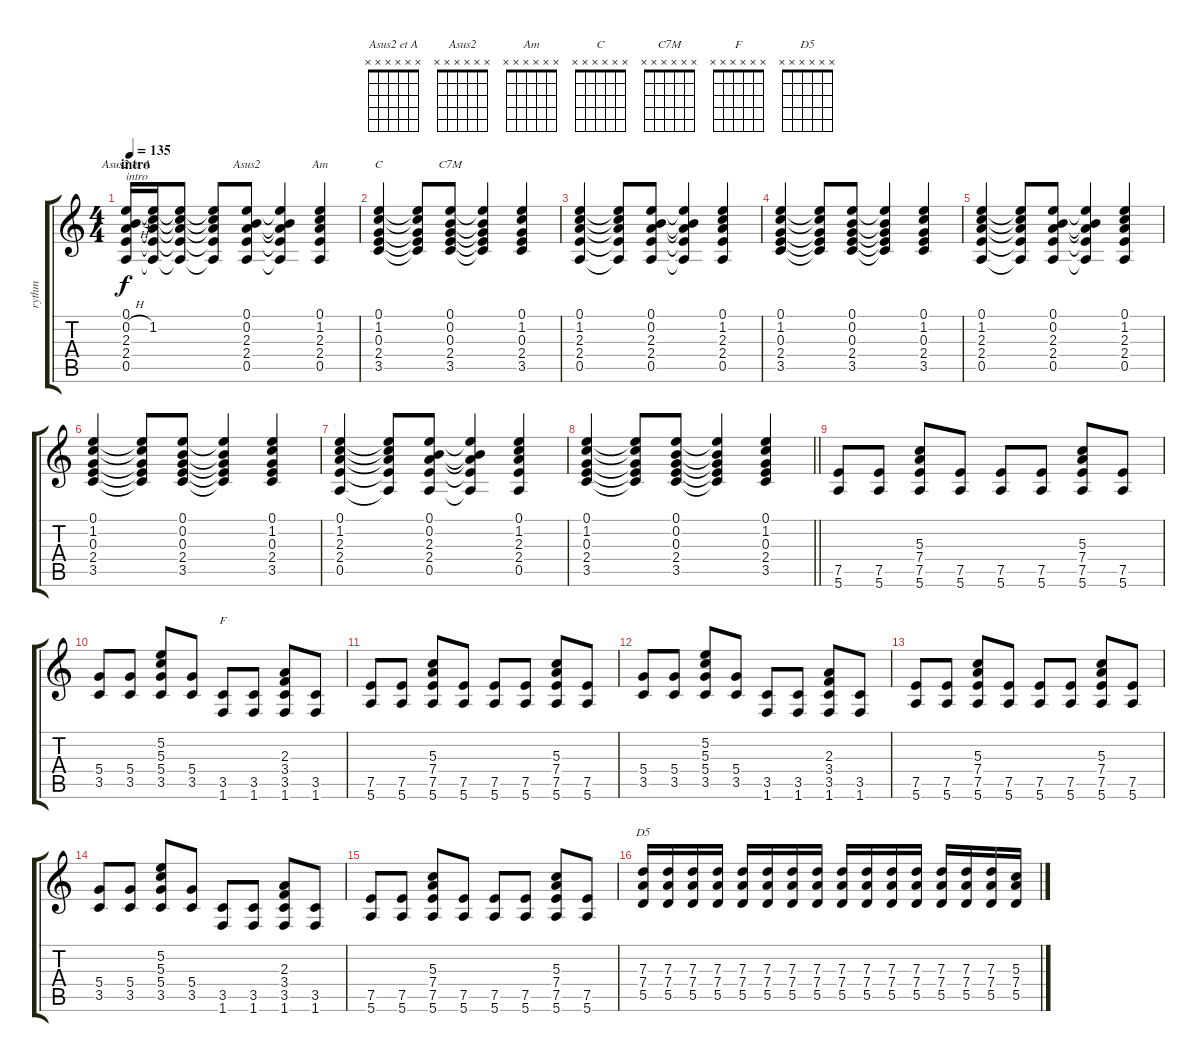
\track ("rythm" "rythm") {instrument electricguitarclean}
\staff {score tabs}
\tuning (E4 B3 G3 D3 A2 E2) {hide}
\chord ("Asus2 et A" x x x x x x)
\chord ("Asus2" x x x x x x)
\chord ("Am" x x x x x x)
\chord ("C" x x x x x x)
\chord ("C7M" x x x x x x)
\chord ("F" x x x x x x)
\chord ("D5" x x x x x x)
\ts (4 4)
\section ("" "intro")
\tempo 135
\clef g2
\ks c
(0.1 0.2{h} 2.3 2.4 0.5).16{ch "Asus2 et A" txt "intro" dy f instrument electricguitarclean} (0.1{t} 1.2 2.3{t} 2.4{t} 0.5{t}).16 (0.1{t} 1.2{t} 2.3{t} 2.4{t} 0.5{t}).8 (0.1{t} 1.2{t} 2.3{t} 2.4{t} 0.5{t}).8 (0.1 0.2 2.3 2.4 0.5).8{ch "Asus2"} (0.1{t} 0.2{t} 2.3{t} 2.4{t} 0.5{t}).4 (0.1 1.2 2.3 2.4 0.5).4{ch "Am"} |
(0.1 1.2 0.3 2.4 3.5).4{ch "C"} (0.1{t} 1.2{t} 0.3{t} 2.4{t} 3.5{t}).8 (0.1 0.2 0.3 2.4 3.5).8{ch "C7M"} (0.1{t} 0.2{t} 0.3{t} 2.4{t} 3.5{t}).4 (0.1 1.2 0.3 2.4 3.5).4 |
(0.1 1.2 2.3 2.4 0.5).4 (0.1{t} 1.2{t} 2.3{t} 2.4{t} 0.5{t}).8 (0.1 0.2 2.3 2.4 0.5).8 (0.1{t} 0.2{t} 2.3{t} 2.4{t} 0.5{t}).4 (0.1 1.2 2.3 2.4 0.5).4 |
(0.1 1.2 0.3 2.4 3.5).4 (0.1{t} 1.2{t} 0.3{t} 2.4{t} 3.5{t}).8 (0.1 0.2 0.3 2.4 3.5).8 (0.1{t} 0.2{t} 0.3{t} 2.4{t} 3.5{t}).4 (0.1 1.2 0.3 2.4 3.5).4 |
(0.1 1.2 2.3 2.4 0.5).4 (0.1{t} 1.2{t} 2.3{t} 2.4{t} 0.5{t}).8 (0.1 0.2 2.3 2.4 0.5).8 (0.1{t} 0.2{t} 2.3{t} 2.4{t} 0.5{t}).4 (0.1 1.2 2.3 2.4 0.5).4 |
(0.1 1.2 0.3 2.4 3.5).4 (0.1{t} 1.2{t} 0.3{t} 2.4{t} 3.5{t}).8 (0.1 0.2 0.3 2.4 3.5).8 (0.1{t} 0.2{t} 0.3{t} 2.4{t} 3.5{t}).4 (0.1 1.2 0.3 2.4 3.5).4 |
(0.1 1.2 2.3 2.4 0.5).4 (0.1{t} 1.2{t} 2.3{t} 2.4{t} 0.5{t}).8 (0.1 0.2 2.3 2.4 0.5).8 (0.1{t} 0.2{t} 2.3{t} 2.4{t} 0.5{t}).4 (0.1 1.2 2.3 2.4 0.5).4 |
\barLineRight lightlight
(0.1 1.2 0.3 2.4 3.5).4 (0.1{t} 1.2{t} 0.3{t} 2.4{t} 3.5{t}).8 (0.1 0.2 0.3 2.4 3.5).8 (0.1{t} 0.2{t} 0.3{t} 2.4{t} 3.5{t}).4 (0.1 1.2 0.3 2.4 3.5).4 |
(7.5 5.6).8 (7.5 5.6).8 (5.3 7.4 7.5 5.6).8 (7.5 5.6).8 (7.5 5.6).8 (7.5 5.6).8 (5.3 7.4 7.5 5.6).8 (7.5 5.6).8 |
(5.4 3.5).8 (5.4 3.5).8 (5.2 5.3 5.4 3.5).8 (5.4 3.5).8 (3.5 1.6).8{ch "F"} (3.5 1.6).8 (2.3 3.4 3.5 1.6).8 (3.5 1.6).8 |
(7.5 5.6).8 (7.5 5.6).8 (5.3 7.4 7.5 5.6).8 (7.5 5.6).8 (7.5 5.6).8 (7.5 5.6).8 (5.3 7.4 7.5 5.6).8 (7.5 5.6).8 |
(5.4 3.5).8 (5.4 3.5).8 (5.2 5.3 5.4 3.5).8 (5.4 3.5).8 (3.5 1.6).8 (3.5 1.6).8 (2.3 3.4 3.5 1.6).8 (3.5 1.6).8 |
(7.5 5.6).8 (7.5 5.6).8 (5.3 7.4 7.5 5.6).8 (7.5 5.6).8 (7.5 5.6).8 (7.5 5.6).8 (5.3 7.4 7.5 5.6).8 (7.5 5.6).8 |
(5.4 3.5).8 (5.4 3.5).8 (5.2 5.3 5.4 3.5).8 (5.4 3.5).8 (3.5 1.6).8 (3.5 1.6).8 (2.3 3.4 3.5 1.6).8 (3.5 1.6).8 |
(7.5 5.6).8 (7.5 5.6).8 (5.3 7.4 7.5 5.6).8 (7.5 5.6).8 (7.5 5.6).8 (7.5 5.6).8 (5.3 7.4 7.5 5.6).8 (7.5 5.6).8 |
(7.3 7.4 5.5).16{ch "D5"} (7.3 7.4 5.5).16 (7.3 7.4 5.5).16 (7.3 7.4 5.5).16 (7.3 7.4 5.5).16 (7.3 7.4 5.5).16 (7.3 7.4 5.5).16 (7.3 7.4 5.5).16 (7.3 7.4 5.5).16 (7.3 7.4 5.5).16 (7.3 7.4 5.5).16 (7.3 7.4 5.5).16 (7.3 7.4 5.5).16 (7.3 7.4 5.5).16 (7.3 7.4 5.5).16 (5.3 7.4 5.5).16
